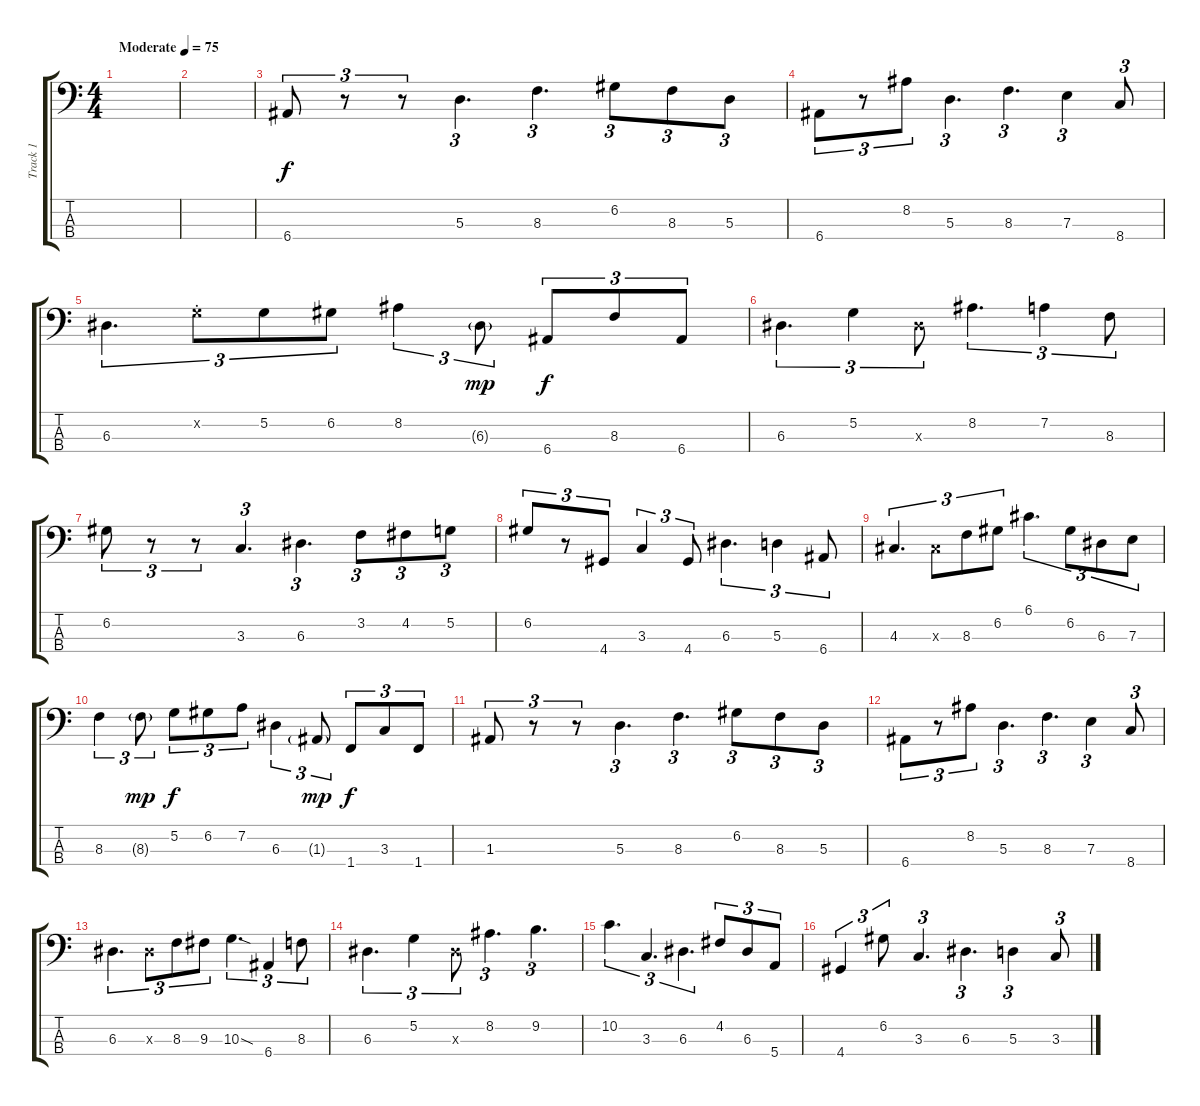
\track ("Track 1" "Track 1") {instrument electricbassfinger}
\staff {score tabs}
\tuning (G2 D2 A1 E1) {hide}
\ts (4 4)
\tempo (75 "Moderate")
\clef f4
\ks c
|
|
6.4.8{tu (3 2)} r.8{tu (3 2)} r.8{tu (3 2)} 5.3.4{d tu (3 2)} 8.3.4{d tu (3 2)} 6.2.8{tu (3 2)} 8.3.8{tu (3 2)} 5.3.8{tu (3 2)} |
6.4.8{tu (3 2)} r.8{tu (3 2)} 8.2.8{tu (3 2)} 5.3.4{d tu (3 2)} 8.3.4{d tu (3 2)} 7.3.4{tu (3 2)} 8.4.8{tu (3 2)} |
6.3.4{d tu (3 2)} 5.2{st x}.8{tu (3 2)} 5.2.8{tu (3 2)} 6.2.8{tu (3 2)} 8.2.4{tu (3 2)} 6.3{g}.8{tu (3 2) dy mp} 6.4.8{tu (3 2) dy f} 8.3.8{tu (3 2)} 6.4.8{tu (3 2)} |
6.3.4{d tu (3 2)} 5.2.4{tu (3 2)} 6.3{x}.8{tu (3 2)} 8.2.4{d tu (3 2)} 7.2.4{tu (3 2)} 8.3.8{tu (3 2)} |
6.2.8{tu (3 2)} r.8{tu (3 2)} r.8{tu (3 2)} 3.3.4{d tu (3 2)} 6.3.4{d tu (3 2)} 3.2.8{tu (3 2)} 4.2.8{tu (3 2)} 5.2.8{tu (3 2)} |
6.2.8{tu (3 2)} r.8{tu (3 2)} 4.4.8{tu (3 2)} 3.3.4{tu (3 2)} 4.4.8{tu (3 2)} 6.3.4{d tu (3 2)} 5.3.4{tu (3 2)} 6.4.8{tu (3 2)} |
4.3.4{d tu (3 2)} 4.3{x}.8{tu (3 2)} 8.3.8{tu (3 2)} 6.2.8{tu (3 2)} 6.1.4{d tu (3 2)} 6.2.8{tu (3 2)} 6.3.8{tu (3 2)} 7.3.8{tu (3 2)} |
8.3.4{tu (3 2)} 8.3{g}.8{tu (3 2) dy mp} 5.2.8{tu (3 2) dy f} 6.2.8{tu (3 2)} 7.2.8{tu (3 2)} 6.3.4{tu (3 2)} 1.3{g}.8{tu (3 2) dy mp} 1.4.8{tu (3 2) dy f} 3.3.8{tu (3 2)} 1.4.8{tu (3 2)} |
1.3.8{tu (3 2)} r.8{tu (3 2)} r.8{tu (3 2)} 5.3.4{d tu (3 2)} 8.3.4{d tu (3 2)} 6.2.8{tu (3 2)} 8.3.8{tu (3 2)} 5.3.8{tu (3 2)} |
6.4.8{tu (3 2)} r.8{tu (3 2)} 8.2.8{tu (3 2)} 5.3.4{d tu (3 2)} 8.3.4{d tu (3 2)} 7.3.4{tu (3 2)} 8.4.8{tu (3 2)} |
6.3.4{d tu (3 2)} 6.3{x}.8{tu (3 2)} 8.3.8{tu (3 2)} 9.3.8{tu (3 2)} 10.3{sod}.4{d tu (3 2)} 6.4.4{tu (3 2)} 8.3.8{tu (3 2)} |
6.3.4{d tu (3 2)} 5.2.4{tu (3 2)} 6.3{x}.8{tu (3 2)} 8.2.4{d tu (3 2)} 9.2.4{d tu (3 2)} |
10.2.4{d tu (3 2)} 3.3.4{d tu (3 2)} 6.3.4{d tu (3 2)} 4.2.8{tu (3 2)} 6.3.8{tu (3 2)} 5.4.8{tu (3 2)} |
4.4.4{tu (3 2)} 6.2.8{tu (3 2)} 3.3.4{d tu (3 2)} 6.3.4{d tu (3 2)} 5.3.4{tu (3 2)} 3.3.8{tu (3 2)}
